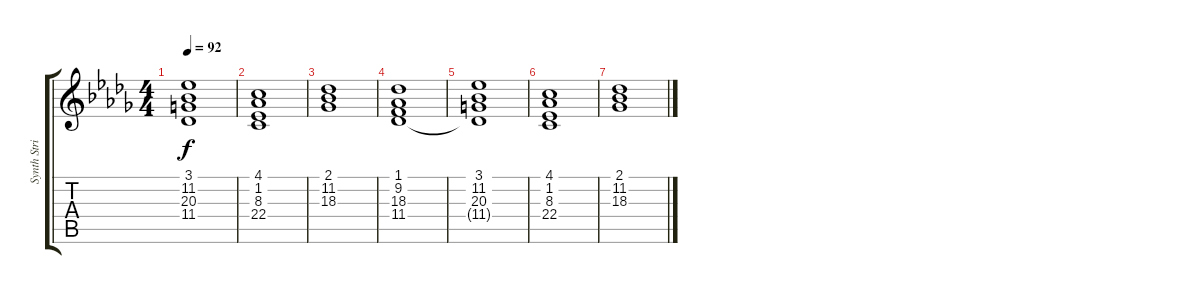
\track ("Synth Strings" "Synth Stri") {instrument synthstrings1}
\staff {score tabs}
\tuning (E4 B3 G3 D3 A2 E2) {hide}
\ts (4 4)
\tempo 92
\clef g2
\ks db
(3.1 11.2 20.3 11.4{t}).1{dy f} |
(4.1 1.2 8.3 22.4).1 |
(2.1 11.2 18.3).1 |
(1.1 9.2 18.3 11.4).1 |
(3.1 11.2 20.3 11.4{t}).1 |
(4.1 1.2 8.3 22.4).1 |
(2.1 11.2 18.3).1
